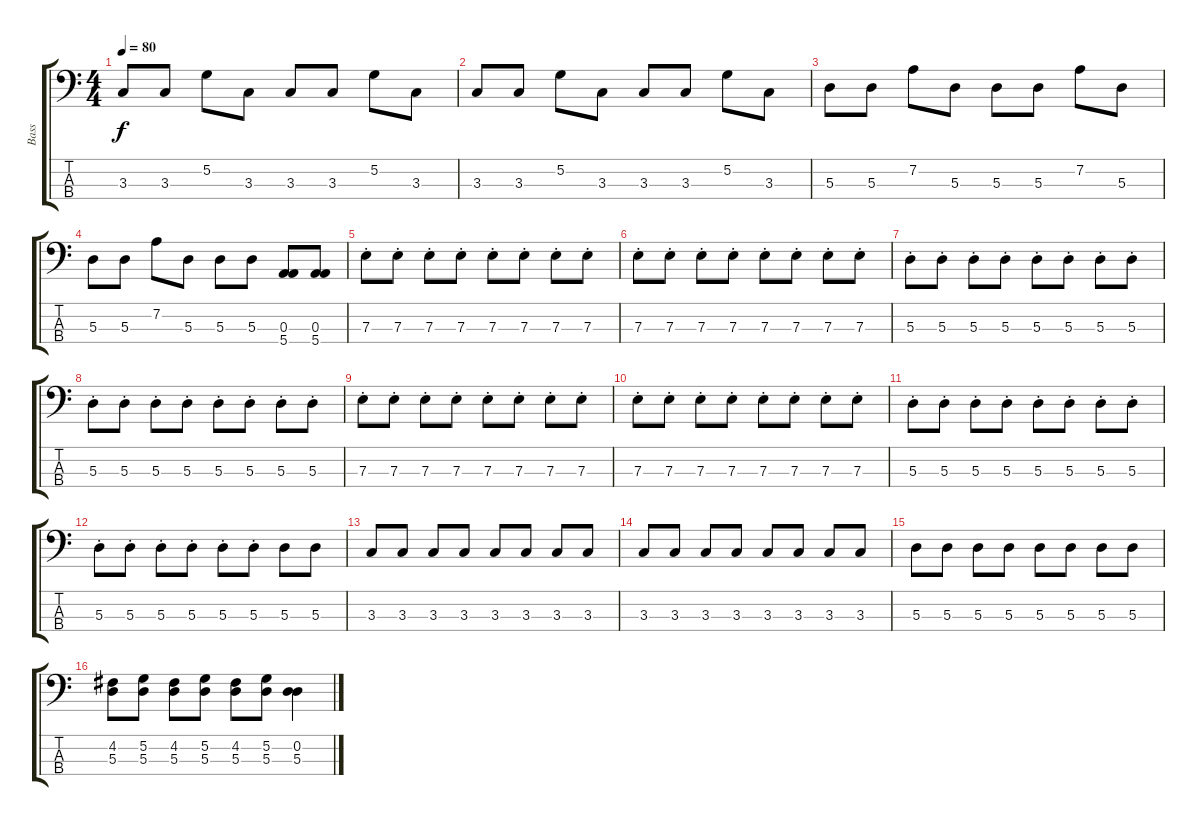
\track ("Bass" "Bass") {instrument electricbassfinger}
\staff {score tabs}
\tuning (G2 D2 A1 E1) {hide}
\ts (4 4)
\tempo 80
\clef f4
\ks c
3.3.8{dy f} 3.3.8 5.2.8 3.3.8 3.3.8 3.3.8 5.2.8 3.3.8 |
3.3.8 3.3.8 5.2.8 3.3.8 3.3.8 3.3.8 5.2.8 3.3.8 |
5.3.8 5.3.8 7.2.8 5.3.8 5.3.8 5.3.8 7.2.8 5.3.8 |
5.3.8 5.3.8 7.2.8 5.3.8 5.3.8 5.3.8 (0.3 5.4).8 (0.3 5.4).8 |
7.3{st}.8 7.3{st}.8 7.3{st}.8 7.3{st}.8 7.3{st}.8 7.3{st}.8 7.3{st}.8 7.3{st}.8 |
7.3{st}.8 7.3{st}.8 7.3{st}.8 7.3{st}.8 7.3{st}.8 7.3{st}.8 7.3{st}.8 7.3{st}.8 |
5.3{st}.8 5.3{st}.8 5.3{st}.8 5.3{st}.8 5.3{st}.8 5.3{st}.8 5.3{st}.8 5.3{st}.8 |
5.3{st}.8 5.3{st}.8 5.3{st}.8 5.3{st}.8 5.3{st}.8 5.3{st}.8 5.3{st}.8 5.3{st}.8 |
7.3{st}.8 7.3{st}.8 7.3{st}.8 7.3{st}.8 7.3{st}.8 7.3{st}.8 7.3{st}.8 7.3{st}.8 |
7.3{st}.8 7.3{st}.8 7.3{st}.8 7.3{st}.8 7.3{st}.8 7.3{st}.8 7.3{st}.8 7.3{st}.8 |
5.3{st}.8 5.3{st}.8 5.3{st}.8 5.3{st}.8 5.3{st}.8 5.3{st}.8 5.3{st}.8 5.3{st}.8 |
5.3{st}.8 5.3{st}.8 5.3{st}.8 5.3{st}.8 5.3{st}.8 5.3{st}.8 5.3.8 5.3.8 |
3.3.8 3.3.8 3.3.8 3.3.8 3.3.8 3.3.8 3.3.8 3.3.8 |
3.3.8 3.3.8 3.3.8 3.3.8 3.3.8 3.3.8 3.3.8 3.3.8 |
5.3.8 5.3.8 5.3.8 5.3.8 5.3.8 5.3.8 5.3.8 5.3.8 |
(4.2 5.3).8 (5.2 5.3).8 (4.2 5.3).8 (5.2 5.3).8 (4.2 5.3).8 (5.2 5.3).8 (0.2 5.3).4
